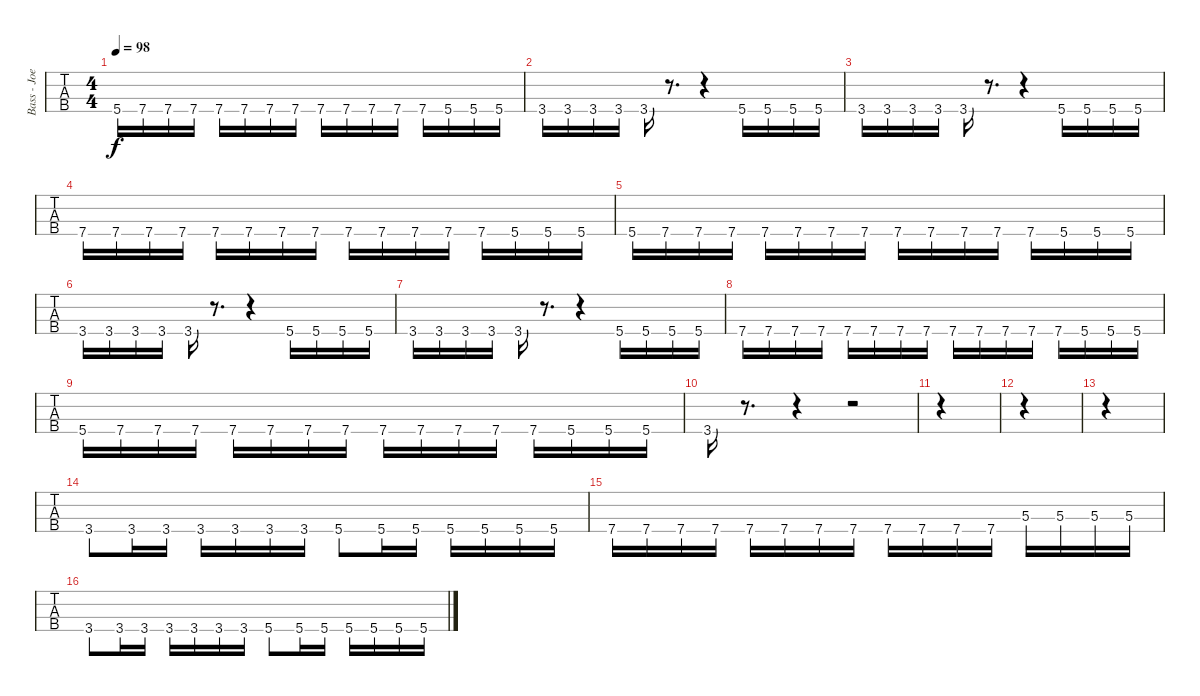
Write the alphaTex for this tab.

\track ("Bass - Joe" "Bass - Joe") {instrument electricbassfinger}
\staff {tabs}
\tuning (Gb2 Db2 Ab1 Eb1) {hide}
\ts (4 4)
\tempo 98
\clef f4
\ks c
5.4.16{dy f} 7.4.16 7.4.16 7.4.16 7.4.16 7.4.16 7.4.16 7.4.16 7.4.16 7.4.16 7.4.16 7.4.16 7.4.16 5.4.16 5.4.16 5.4.16 |
3.4.16 3.4.16 3.4.16 3.4.16 3.4.16 r.8{d} r.4 5.4.16 5.4.16 5.4.16 5.4.16 |
3.4.16 3.4.16 3.4.16 3.4.16 3.4.16 r.8{d} r.4 5.4.16 5.4.16 5.4.16 5.4.16 |
7.4.16 7.4.16 7.4.16 7.4.16 7.4.16 7.4.16 7.4.16 7.4.16 7.4.16 7.4.16 7.4.16 7.4.16 7.4.16 5.4.16 5.4.16 5.4.16 |
5.4.16 7.4.16 7.4.16 7.4.16 7.4.16 7.4.16 7.4.16 7.4.16 7.4.16 7.4.16 7.4.16 7.4.16 7.4.16 5.4.16 5.4.16 5.4.16 |
3.4.16 3.4.16 3.4.16 3.4.16 3.4.16 r.8{d} r.4 5.4.16 5.4.16 5.4.16 5.4.16 |
3.4.16 3.4.16 3.4.16 3.4.16 3.4.16 r.8{d} r.4 5.4.16 5.4.16 5.4.16 5.4.16 |
7.4.16 7.4.16 7.4.16 7.4.16 7.4.16 7.4.16 7.4.16 7.4.16 7.4.16 7.4.16 7.4.16 7.4.16 7.4.16 5.4.16 5.4.16 5.4.16 |
5.4.16 7.4.16 7.4.16 7.4.16 7.4.16 7.4.16 7.4.16 7.4.16 7.4.16 7.4.16 7.4.16 7.4.16 7.4.16 5.4.16 5.4.16 5.4.16 |
3.4.16 r.8{d} r.4 r.2 |
|
|
|
3.4.8 3.4.16 3.4.16 3.4.16 3.4.16 3.4.16 3.4.16 5.4.8 5.4.16 5.4.16 5.4.16 5.4.16 5.4.16 5.4.16 |
7.4.16 7.4.16 7.4.16 7.4.16 7.4.16 7.4.16 7.4.16 7.4.16 7.4.16 7.4.16 7.4.16 7.4.16 5.3.16 5.3.16 5.3.16 5.3.16 |
3.4.8 3.4.16 3.4.16 3.4.16 3.4.16 3.4.16 3.4.16 5.4.8 5.4.16 5.4.16 5.4.16 5.4.16 5.4.16 5.4.16
